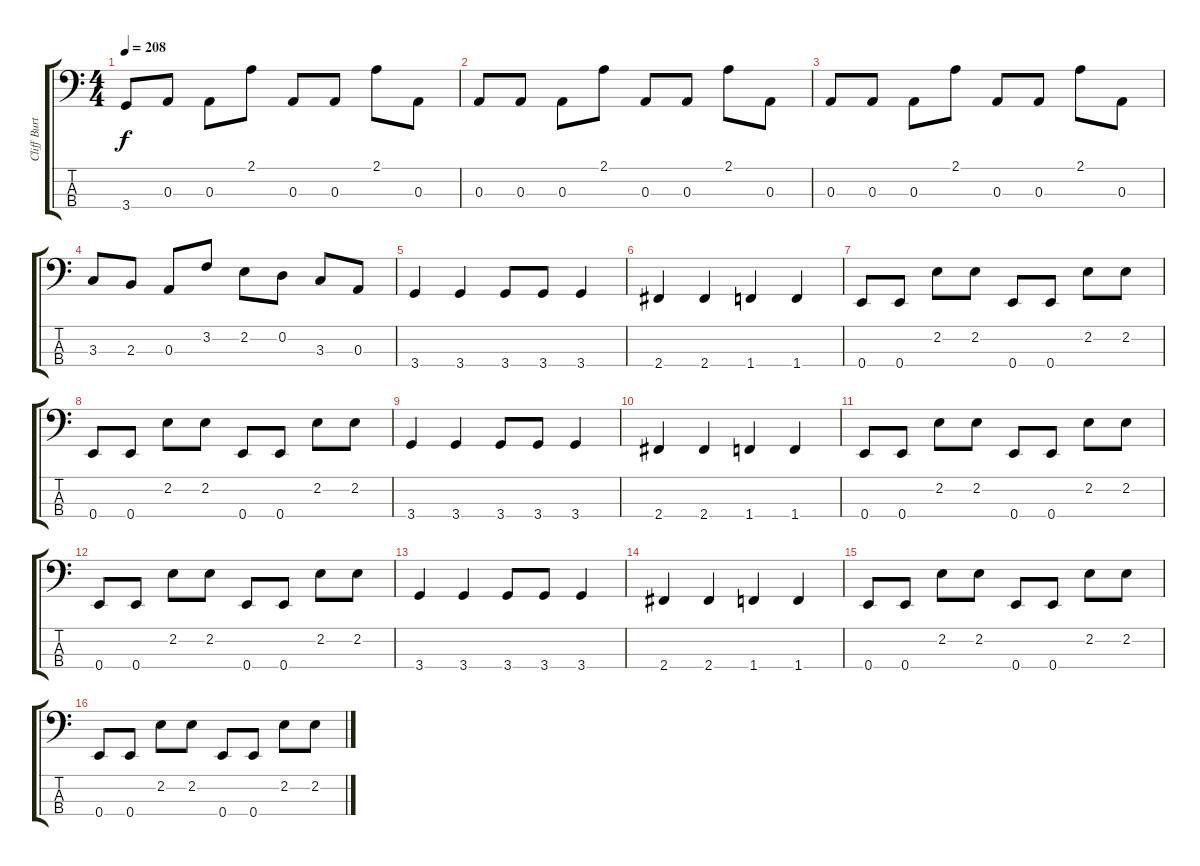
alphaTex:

\track ("Cliff Burton" "Cliff Burt") {instrument electricbassfinger}
\staff {score tabs}
\tuning (G2 D2 A1 E1) {hide}
\ts (4 4)
\tempo 208
\clef f4
\ks c
3.4.8{dy f} 0.3.8 0.3.8 2.1.8 0.3.8 0.3.8 2.1.8 0.3.8 |
0.3.8 0.3.8 0.3.8 2.1.8 0.3.8 0.3.8 2.1.8 0.3.8 |
0.3.8 0.3.8 0.3.8 2.1.8 0.3.8 0.3.8 2.1.8 0.3.8 |
3.3.8 2.3.8 0.3.8 3.2.8 2.2.8 0.2.8 3.3.8 0.3.8 |
3.4.4 3.4.4 3.4.8 3.4.8 3.4.4 |
2.4.4 2.4.4 1.4.4 1.4.4 |
0.4.8 0.4.8 2.2.8 2.2.8 0.4.8 0.4.8 2.2.8 2.2.8 |
0.4.8 0.4.8 2.2.8 2.2.8 0.4.8 0.4.8 2.2.8 2.2.8 |
3.4.4 3.4.4 3.4.8 3.4.8 3.4.4 |
2.4.4 2.4.4 1.4.4 1.4.4 |
0.4.8 0.4.8 2.2.8 2.2.8 0.4.8 0.4.8 2.2.8 2.2.8 |
0.4.8 0.4.8 2.2.8 2.2.8 0.4.8 0.4.8 2.2.8 2.2.8 |
3.4.4 3.4.4 3.4.8 3.4.8 3.4.4 |
2.4.4 2.4.4 1.4.4 1.4.4 |
0.4.8 0.4.8 2.2.8 2.2.8 0.4.8 0.4.8 2.2.8 2.2.8 |
0.4.8 0.4.8 2.2.8 2.2.8 0.4.8 0.4.8 2.2.8 2.2.8
